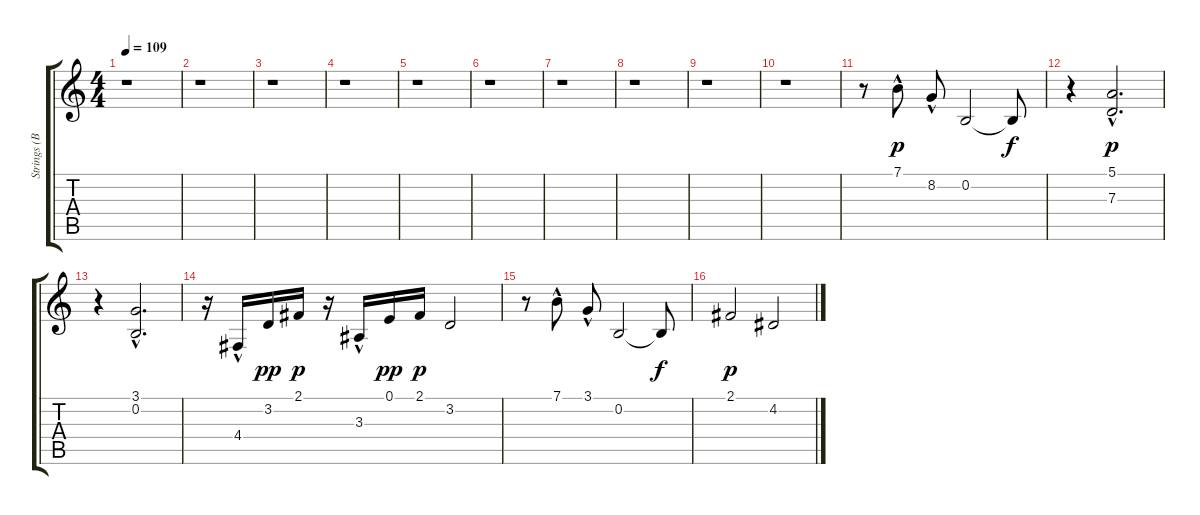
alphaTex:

\track ("Strings (BB)" "Strings (B") {instrument voiceoohs}
\staff {score tabs}
\tuning (E4 B3 G3 D3 A2 E2) {hide}
\ts (4 4)
\tempo 109
\clef g2
\ks c
r.1{dy p instrument voiceoohs} |
r.1 |
r.1 |
r.1 |
r.1 |
r.1 |
r.1 |
r.1 |
r.1 |
r.1 |
r.8 7.1{hac}.8 8.2{hac}.8 0.2.2 0.2{t}.8{dy f} |
r.4 (5.1 7.3{hac}).2{d dy p} |
r.4 (3.1 0.2{hac}).2{d} |
r.16 4.4{hac}.16 3.2.16{dy pp} 2.1.16{dy p} r.16 3.3{hac}.16 0.1.16{dy pp} 2.1.16{dy p} 3.2.2 |
r.8 7.1{hac}.8 3.1{hac}.8 0.2.2 0.2{t}.8{dy f} |
2.1.2{dy p} 4.2.2
